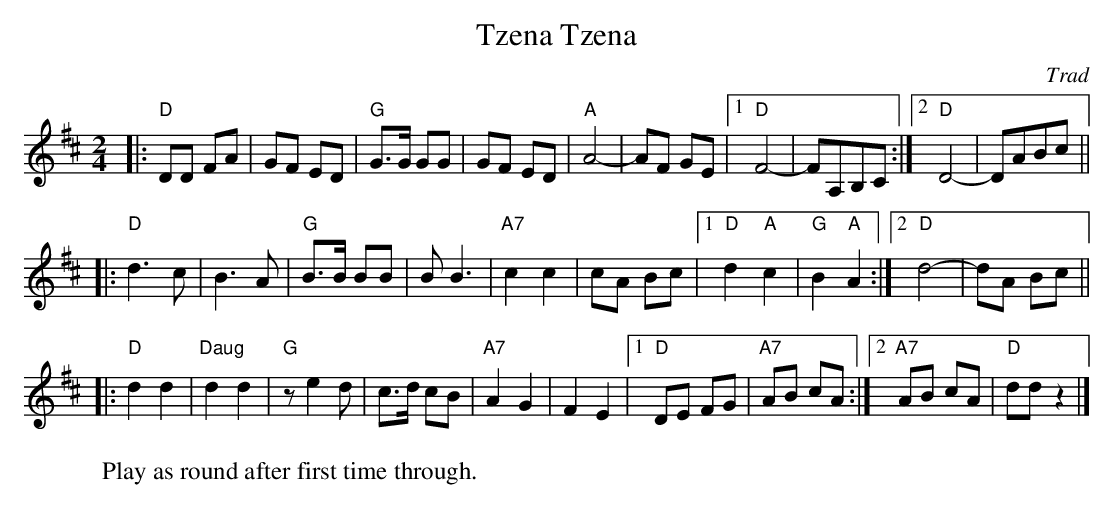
X:1
T: Tzena, Tzena
C: Trad
W: Play as round after first time through.
M: 2/4
L: 1/8
K: D
|: "D"DD FA | GF ED | "G"G>G GG | GF ED | "A"A4- | AF GE |1 "D"F4- | FA,B,C :|2 "D"D4- | DABc ||
|: "D"d3 c | B3 A | "G"B>B BB | B B3 | "A7"c2 c2 | cA Bc |1 "D"d2 "A"c2 | "G"B2 "A"A2 :|2 "D"d4- | dA Bc ||
|: "D"d2 d2 | "Daug"d2 d2 | "G" z e2 d | c>d cB | "A7"A2 G2 | F2 E2 |1 "D"DE FG | "A7"AB cA :|2 "A7"AB cA | "D"dd z2 |]
